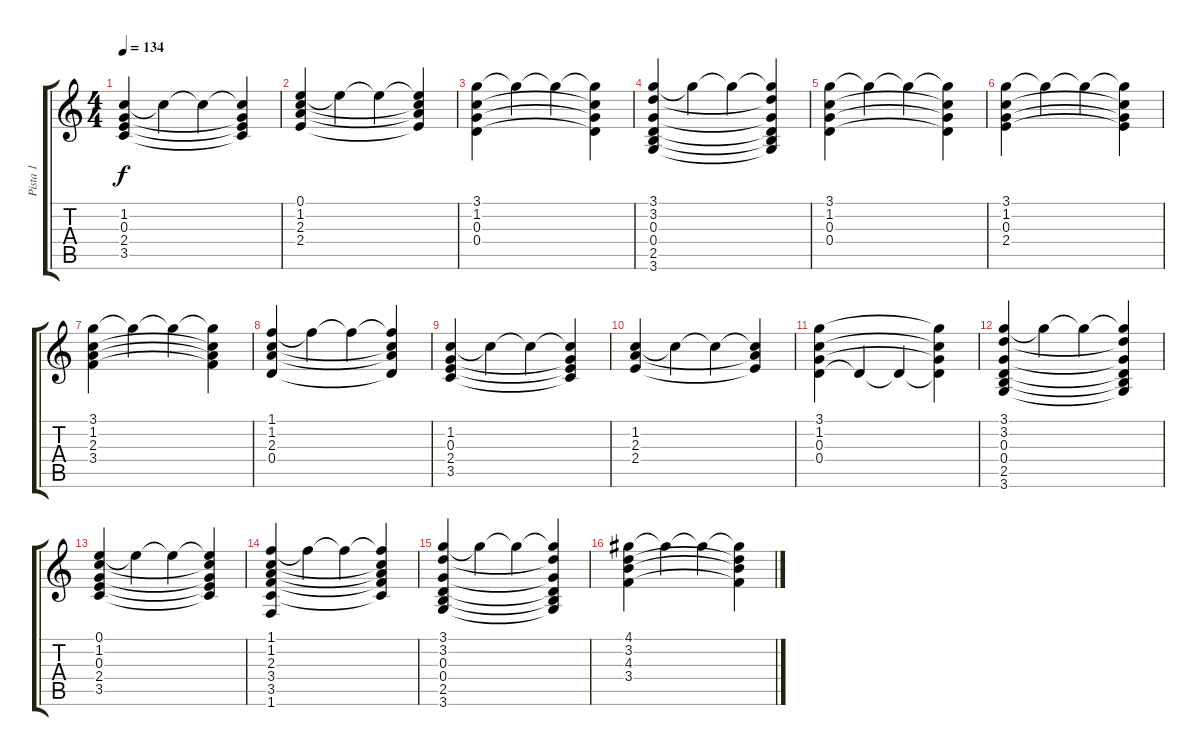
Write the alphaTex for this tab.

\track ("Pista 1" "Pista 1") {instrument acousticguitarnylon}
\staff {score tabs}
\tuning (E4 B3 G3 D3 A2 E2) {hide}
\ts (4 4)
\tempo 134
\clef g2
\ks c
(1.2 0.3 2.4 3.5).4{dy f} 1.2{t}.4 1.2{t}.4 (1.2{t} 0.3{t} 2.4{t} 3.5{t}).4 |
(0.1 1.2 2.3 2.4).4 0.1{t}.4 0.1{t}.4 (0.1{t} 1.2{t} 2.3{t} 2.4{t}).4 |
(3.1 1.2 0.3 0.4).4 3.1{t}.4 3.1{t}.4 (3.1{t} 1.2{t} 0.3{t} 0.4{t}).4 |
(3.1 3.2 0.3 0.4 2.5 3.6).4 3.1{t}.4 3.1{t}.4 (3.1{t} 3.2{t} 0.3{t} 0.4{t} 2.5{t} 3.6{t}).4 |
(3.1 1.2 0.3 0.4).4 3.1{t}.4 3.1{t}.4 (3.1{t} 1.2{t} 0.3{t} 0.4{t}).4 |
(3.1 1.2 0.3 2.4).4 3.1{t}.4 3.1{t}.4 (3.1{t} 1.2{t} 0.3{t} 2.4{t}).4 |
(3.1 1.2 2.3 3.4).4 3.1{t}.4 3.1{t}.4 (3.1{t} 1.2{t} 2.3{t} 3.4{t}).4 |
(1.1 1.2 2.3 0.4).4 1.1{t}.4 1.1{t}.4 (1.1{t} 1.2{t} 2.3{t} 0.4{t}).4 |
(1.2 0.3 2.4 3.5).4 1.2{t}.4 1.2{t}.4 (1.2{t} 0.3{t} 2.4{t} 3.5{t}).4 |
(1.2 2.3 2.4).4 1.2{t}.4 1.2{t}.4 (1.2{t} 2.3{t} 2.4{t}).4 |
(3.1 1.2 0.3 0.4).4 0.4{t}.4 0.4{t}.4 (3.1{t} 1.2{t} 0.3{t} 0.4{t}).4 |
(3.1 3.2 0.3 0.4 2.5 3.6).4 3.1{t}.4 3.1{t}.4 (3.1{t} 3.2{t} 0.3{t} 0.4{t} 2.5{t} 3.6{t}).4 |
(0.1 1.2 0.3 2.4 3.5).4 0.1{t}.4 0.1{t}.4 (0.1{t} 1.2{t} 0.3{t} 2.4{t} 3.5{t}).4 |
(1.1 1.2 2.3 3.4 3.5 1.6).4 1.1{t}.4 1.1{t}.4 (1.1{t} 1.2{t} 2.3{t} 3.4{t} 3.5{t}).4 |
(3.1 3.2 0.3 0.4 2.5 3.6).4 3.1{t}.4 3.1{t}.4 (3.1{t} 3.2{t} 0.3{t} 0.4{t} 2.5{t} 3.6{t}).4 |
(4.1 3.2 4.3 3.4).4 4.1{t}.4 4.1{t}.4 (4.1{t} 3.2{t} 4.3{t} 3.4{t}).4
